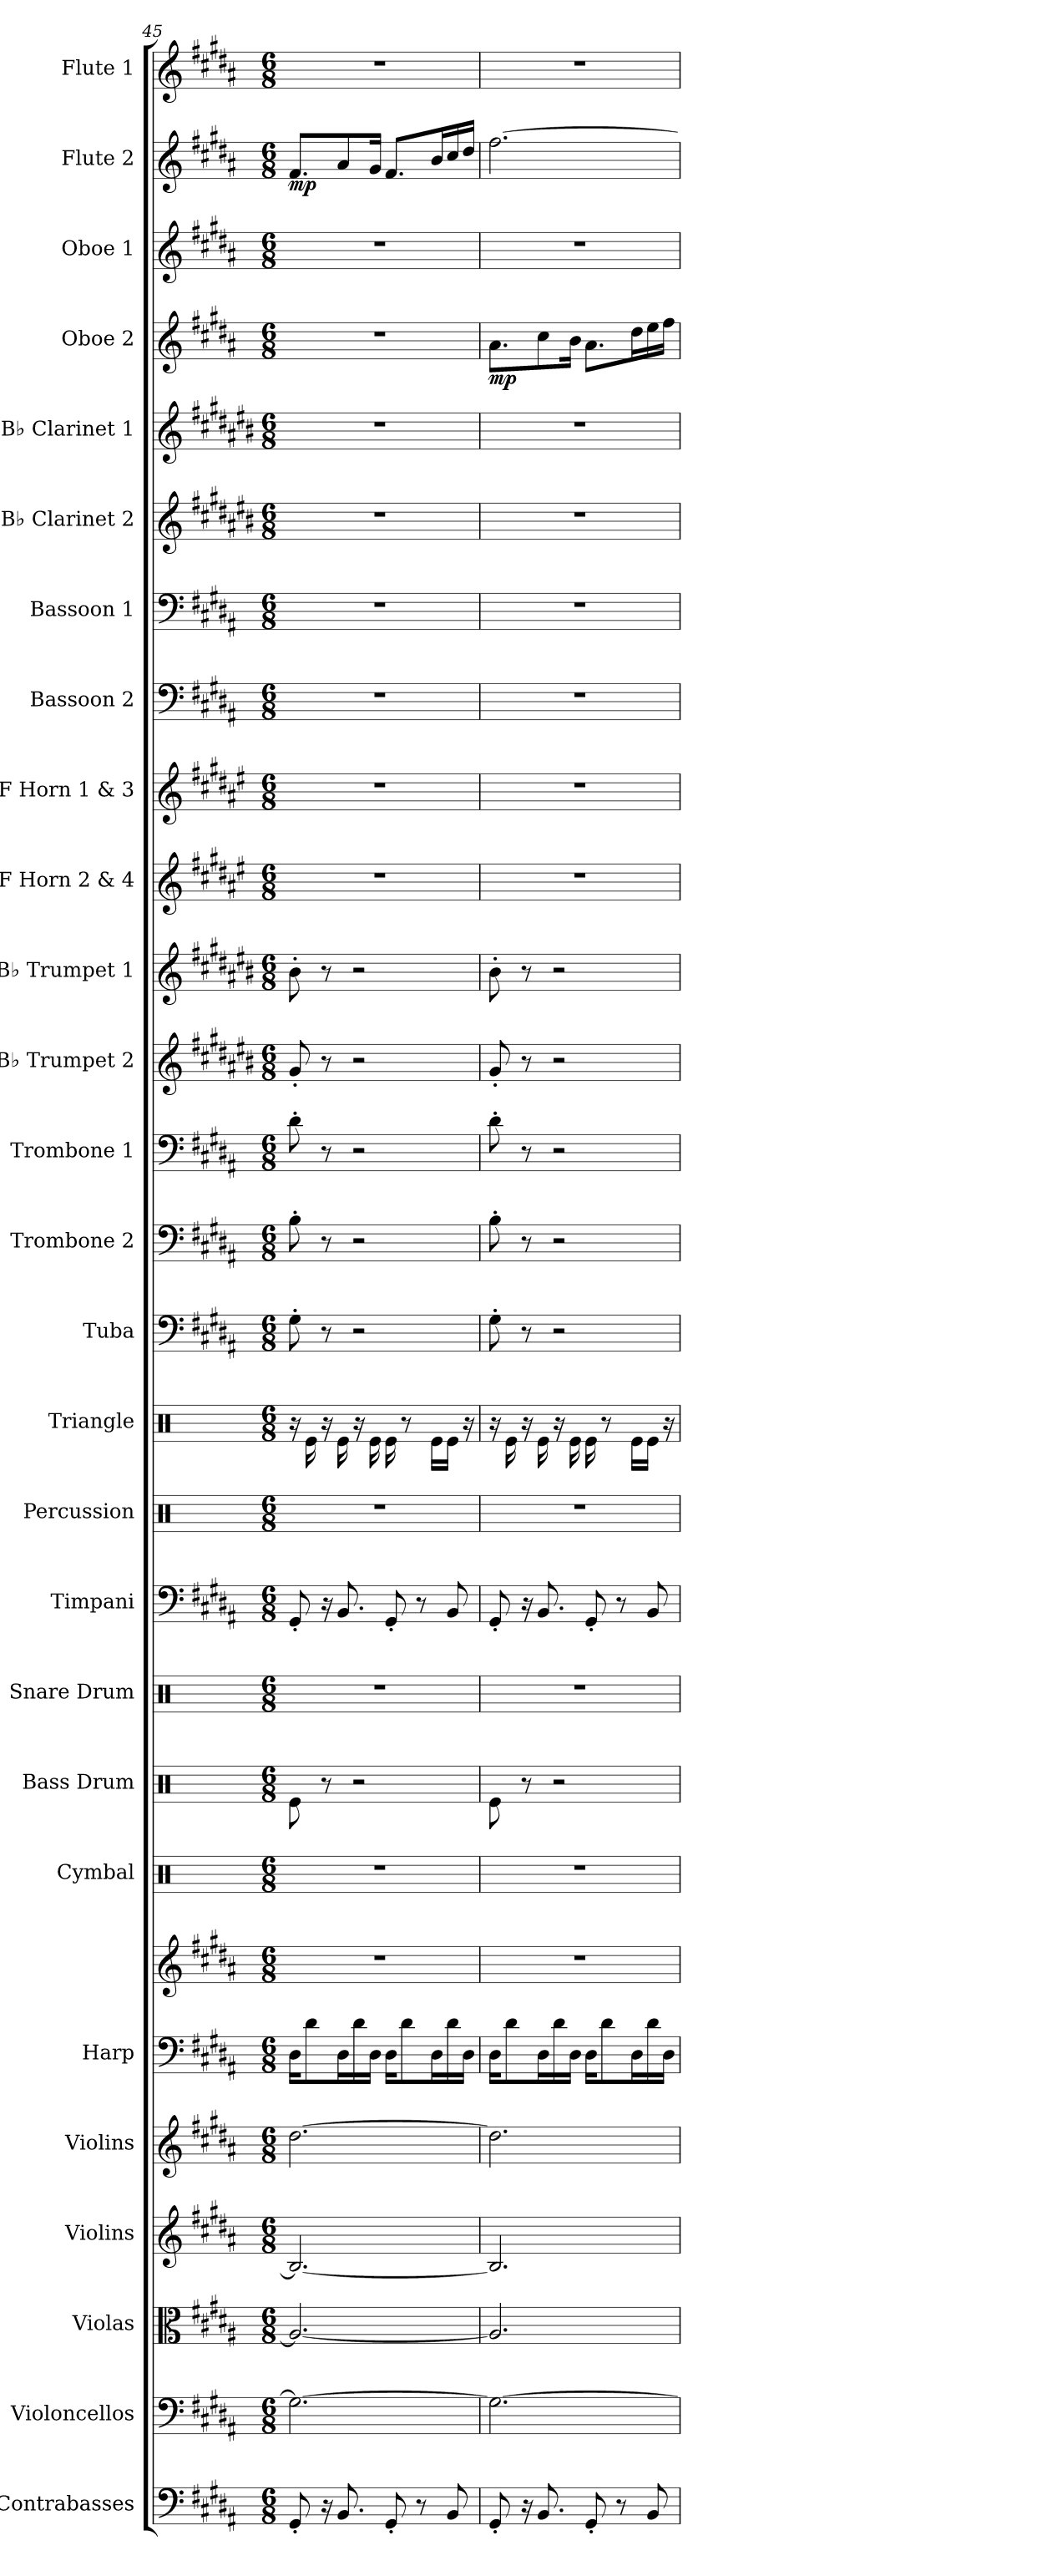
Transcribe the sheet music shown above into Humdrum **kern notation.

**kern	**kern	**kern	**kern	**kern	**kern	**kern	**kern	**kern	**kern	**kern	**kern	**kern	**kern	**kern	**kern	**kern	**kern	**kern	**kern	**kern	**kern	**kern	**kern	**kern	**dynam	**kern	**kern	**dynam	**kern
*part27	*part26	*part25	*part24	*part23	*part22	*part22	*part21	*part20	*part19	*part18	*part17	*part16	*part15	*part14	*part13	*part12	*part11	*part10	*part9	*part8	*part7	*part6	*part5	*part4	*part4	*part3	*part2	*part2	*part1
*staff28	*staff27	*staff26	*staff25	*staff24	*staff23	*staff22	*staff21	*staff20	*staff19	*staff18	*staff17	*staff16	*staff15	*staff14	*staff13	*staff12	*staff11	*staff10	*staff9	*staff8	*staff7	*staff6	*staff5	*staff4	*staff4	*staff3	*staff2	*staff2	*staff1
*I"Contrabasses	*I"Violoncellos	*I"Violas	*I"Violins	*I"Violins	*I"Harp	*	*I"Cymbal	*I"Bass Drum	*I"Snare Drum	*I"Timpani	*I"Percussion	*I"Triangle	*I"Tuba	*I"Trombone 2	*I"Trombone 1	*I"B♭ Trumpet 2	*I"B♭ Trumpet 1	*I"F Horn 2 &amp; 4	*I"F Horn 1 &amp; 3	*I"Bassoon 2	*I"Bassoon 1	*I"B♭ Clarinet 2	*I"B♭ Clarinet 1	*I"Oboe 2	*	*I"Oboe 1	*I"Flute 2	*	*I"Flute 1
*I'Cbs.	*I'Vcs.	*I'Vlas.	*I'Vlns.	*I'Vlns.	*I'Hrp.	*	*I'Cym.	*I'B. Dr.	*I'Sn. Dr.	*I'Timp.	*I'Perc.	*I'Trgl.	*I'Tba.	*I'Tbn. 2	*I'Tbn. 1	*I'B♭ Tpt. 2	*I'B♭ Tpt. 1	*I'F Hn. 2 4	*I'F Hn. 1 3	*I'Bsn. 2	*I'Bsn. 1	*I'B♭ Cl. 2	*I'B♭ Cl. 1	*I'Ob. 2	*	*I'Ob. 1	*I'Fl. 2	*	*I'Fl. 1
*clefF4	*clefF4	*clefC3	*clefG2	*clefG2	*clefF4	*clefG2	*clefX	*clefX	*clefX	*clefF4	*clefX	*clefX	*clefF4	*clefF4	*clefF4	*clefG2	*clefG2	*clefG2	*clefG2	*clefF4	*clefF4	*clefG2	*clefG2	*clefG2	*	*clefG2	*clefG2	*	*clefG2
*ITrd7c12	*	*	*	*	*	*	*	*	*	*	*	*	*	*	*	*ITrd1c2	*ITrd1c2	*ITrd4c7	*ITrd4c7	*	*	*ITrd1c2	*ITrd1c2	*	*	*	*	*	*
*k[f#c#g#d#a#]	*k[f#c#g#d#a#]	*k[f#c#g#d#a#]	*k[f#c#g#d#a#]	*k[f#c#g#d#a#]	*k[f#c#g#d#a#]	*k[f#c#g#d#a#]	*k[]	*k[]	*k[]	*k[f#c#g#d#a#]	*k[]	*k[]	*k[f#c#g#d#a#]	*k[f#c#g#d#a#]	*k[f#c#g#d#a#]	*k[f#c#g#d#a#]	*k[f#c#g#d#a#]	*k[f#c#g#d#a#]	*k[f#c#g#d#a#]	*k[f#c#g#d#a#]	*k[f#c#g#d#a#]	*k[f#c#g#d#a#]	*k[f#c#g#d#a#]	*k[f#c#g#d#a#]	*	*k[f#c#g#d#a#]	*k[f#c#g#d#a#]	*	*k[f#c#g#d#a#]
*M6/8	*M6/8	*M6/8	*M6/8	*M6/8	*M6/8	*M6/8	*M6/8	*M6/8	*M6/8	*M6/8	*M6/8	*M6/8	*M6/8	*M6/8	*M6/8	*M6/8	*M6/8	*M6/8	*M6/8	*M6/8	*M6/8	*M6/8	*M6/8	*M6/8	*	*M6/8	*M6/8	*	*M6/8
=45	=45	=45	=45	=45	=45	=45	=45	=45	=45	=45	=45	=45	=45	=45	=45	=45	=45	=45	=45	=45	=45	=45	=45	=45	=45	=45	=45	=45	=45
!	!	!	!	!	!	!	!	!	!	!	!	!	!	!	!	!	!	!	!	!	!	!	!	!	!	!	!	!LO:DY:b	!
8GGG#'/	2.G#\_	2.A#/_	2.B/_	[2.dd#\	16D#\KL	2.r	2.r	8Re\	2.r	8GG#'/	2.r	16r	8G#'\	8B'\	8d#'\	8f#'/	8a#'\	2.r	2.r	2.r	2.r	2.r	2.r	2.r	.	2.r	8.f#/L	mp	2.r
.	.	.	.	.	8d#\	.	.	.	.	.	.	16Re\	.	.	.	.	.	.	.	.	.	.	.	.	.	.	.	.	.
16r	.	.	.	.	.	.	.	8r	.	16r	.	16r	8r	8r	8r	8r	8r	.	.	.	.	.	.	.	.	.	.	.	.
8.BBB/	.	.	.	.	16D#\L	.	.	.	.	8.BB/	.	16Re\	.	.	.	.	.	.	.	.	.	.	.	.	.	.	8a#/	.	.
.	.	.	.	.	16d#\	.	.	2r	.	.	.	16r	2r	2r	2r	2r	2r	.	.	.	.	.	.	.	.	.	.	.	.
.	.	.	.	.	16D#\JJ	.	.	.	.	.	.	16Re\	.	.	.	.	.	.	.	.	.	.	.	.	.	.	16g#/Jk	.	.
8GGG#'/	.	.	.	.	16D#\KL	.	.	.	.	8GG#'/	.	16Re\	.	.	.	.	.	.	.	.	.	.	.	.	.	.	8.f#/L	.	.
.	.	.	.	.	8d#\	.	.	.	.	.	.	8r	.	.	.	.	.	.	.	.	.	.	.	.	.	.	.	.	.
8r	.	.	.	.	.	.	.	.	.	8r	.	.	.	.	.	.	.	.	.	.	.	.	.	.	.	.	.	.	.
.	.	.	.	.	16D#\L	.	.	.	.	.	.	16Re\LL	.	.	.	.	.	.	.	.	.	.	.	.	.	.	16b/L	.	.
8BBB/	.	.	.	.	16d#\	.	.	.	.	8BB/	.	16Re\JJ	.	.	.	.	.	.	.	.	.	.	.	.	.	.	16cc#/	.	.
.	.	.	.	.	16D#\JJ	.	.	.	.	.	.	16r	.	.	.	.	.	.	.	.	.	.	.	.	.	.	16dd#/JJ	.	.
=46	=46	=46	=46	=46	=46	=46	=46	=46	=46	=46	=46	=46	=46	=46	=46	=46	=46	=46	=46	=46	=46	=46	=46	=46	=46	=46	=46	=46	=46
!	!	!	!	!	!	!	!	!	!	!	!	!	!	!	!	!	!	!	!	!	!	!	!	!	!LO:DY:b	!	!	!	!
8GGG#'/	2.G#\_	2.A#/]	2.B/]	2.dd#\]	16D#\KL	2.r	2.r	8Re\	2.r	8GG#'/	2.r	16r	8G#'\	8B'\	8d#'\	8f#'/	8a#'\	2.r	2.r	2.r	2.r	2.r	2.r	8.a#\L	mp	2.r	[2.ff#\	.	2.r
.	.	.	.	.	8d#\	.	.	.	.	.	.	16Re\	.	.	.	.	.	.	.	.	.	.	.	.	.	.	.	.	.
16r	.	.	.	.	.	.	.	8r	.	16r	.	16r	8r	8r	8r	8r	8r	.	.	.	.	.	.	.	.	.	.	.	.
8.BBB/	.	.	.	.	16D#\L	.	.	.	.	8.BB/	.	16Re\	.	.	.	.	.	.	.	.	.	.	.	8cc#\	.	.	.	.	.
.	.	.	.	.	16d#\	.	.	2r	.	.	.	16r	2r	2r	2r	2r	2r	.	.	.	.	.	.	.	.	.	.	.	.
.	.	.	.	.	16D#\JJ	.	.	.	.	.	.	16Re\	.	.	.	.	.	.	.	.	.	.	.	16b\Jk	.	.	.	.	.
8GGG#'/	.	.	.	.	16D#\KL	.	.	.	.	8GG#'/	.	16Re\	.	.	.	.	.	.	.	.	.	.	.	8.a#\L	.	.	.	.	.
.	.	.	.	.	8d#\	.	.	.	.	.	.	8r	.	.	.	.	.	.	.	.	.	.	.	.	.	.	.	.	.
8r	.	.	.	.	.	.	.	.	.	8r	.	.	.	.	.	.	.	.	.	.	.	.	.	.	.	.	.	.	.
.	.	.	.	.	16D#\L	.	.	.	.	.	.	16Re\LL	.	.	.	.	.	.	.	.	.	.	.	16dd#\L	.	.	.	.	.
8BBB/	.	.	.	.	16d#\	.	.	.	.	8BB/	.	16Re\JJ	.	.	.	.	.	.	.	.	.	.	.	16ee\	.	.	.	.	.
.	.	.	.	.	16D#\JJ	.	.	.	.	.	.	16r	.	.	.	.	.	.	.	.	.	.	.	16ff#\JJ	.	.	.	.	.
=	=	=	=	=	=	=	=	=	=	=	=	=	=	=	=	=	=	=	=	=	=	=	=	=	=	=	=	=	=
*-	*-	*-	*-	*-	*-	*-	*-	*-	*-	*-	*-	*-	*-	*-	*-	*-	*-	*-	*-	*-	*-	*-	*-	*-	*-	*-	*-	*-	*-
